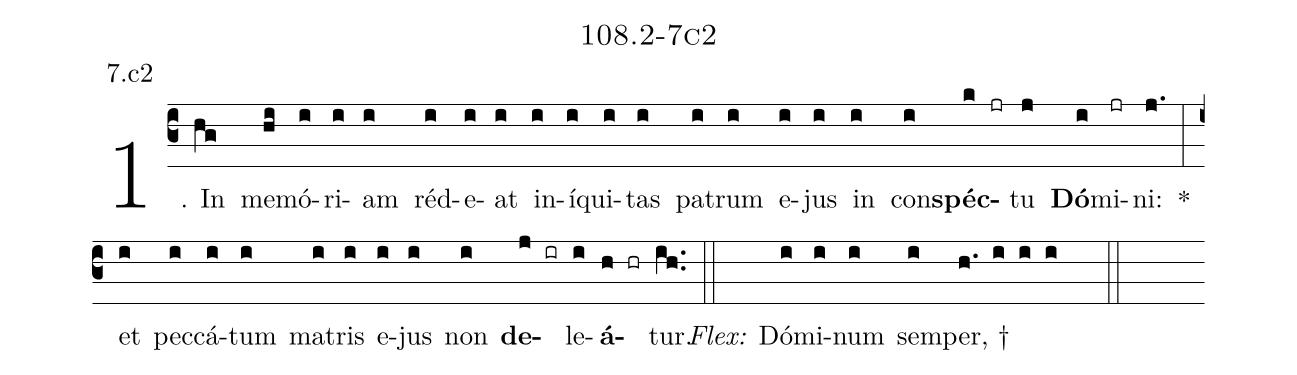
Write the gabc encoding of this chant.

name: 108.2-7c2;
annotation: 7.c2;
%%
(c3)1. In(hg) me(hi)mó(i)ri(i)am(i) réd(i)e(i)at(i) in(i)í(i)qui(i)tas(i) pa(i)trum(i) e(i)jus(i) in(i) con(i)<b>spéc</b>(k jr)tu(j) <b>Dó</b>(i)mi(jr)ni:(j.) *(:) et(i) pec(i)cá(i)tum(i) ma(i)tris(i) e(i)jus(i) non(i) <b>de</b>(j ir)le(i)<b>á</b>(h hr)tur.(ih..) (::)
<i>Flex:</i>()  Dó(i)mi(i)num(i) sem(i)per, †(h. i i i  ::)
